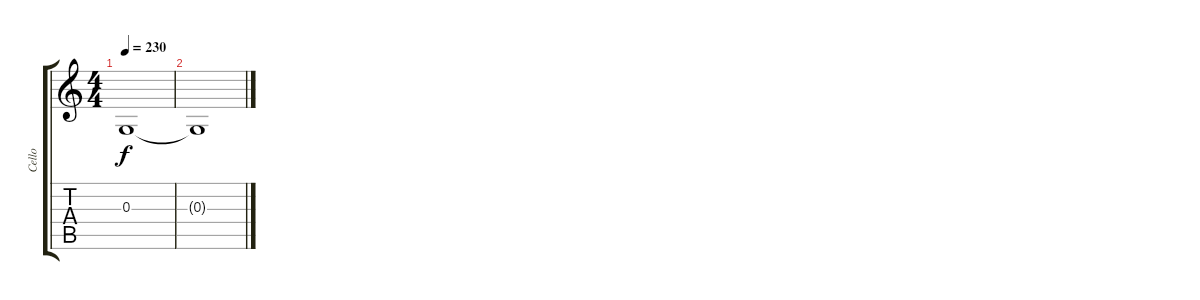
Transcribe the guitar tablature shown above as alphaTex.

\track ("Cello" "Cello") {instrument cello}
\staff {score tabs}
\tuning (E4 B3 G3 D3 A2 E2) {hide}
\ts (4 4)
\tempo 230
\clef g2
\ks c
0.3{t}.1{dy f} |
0.3{t}.1
